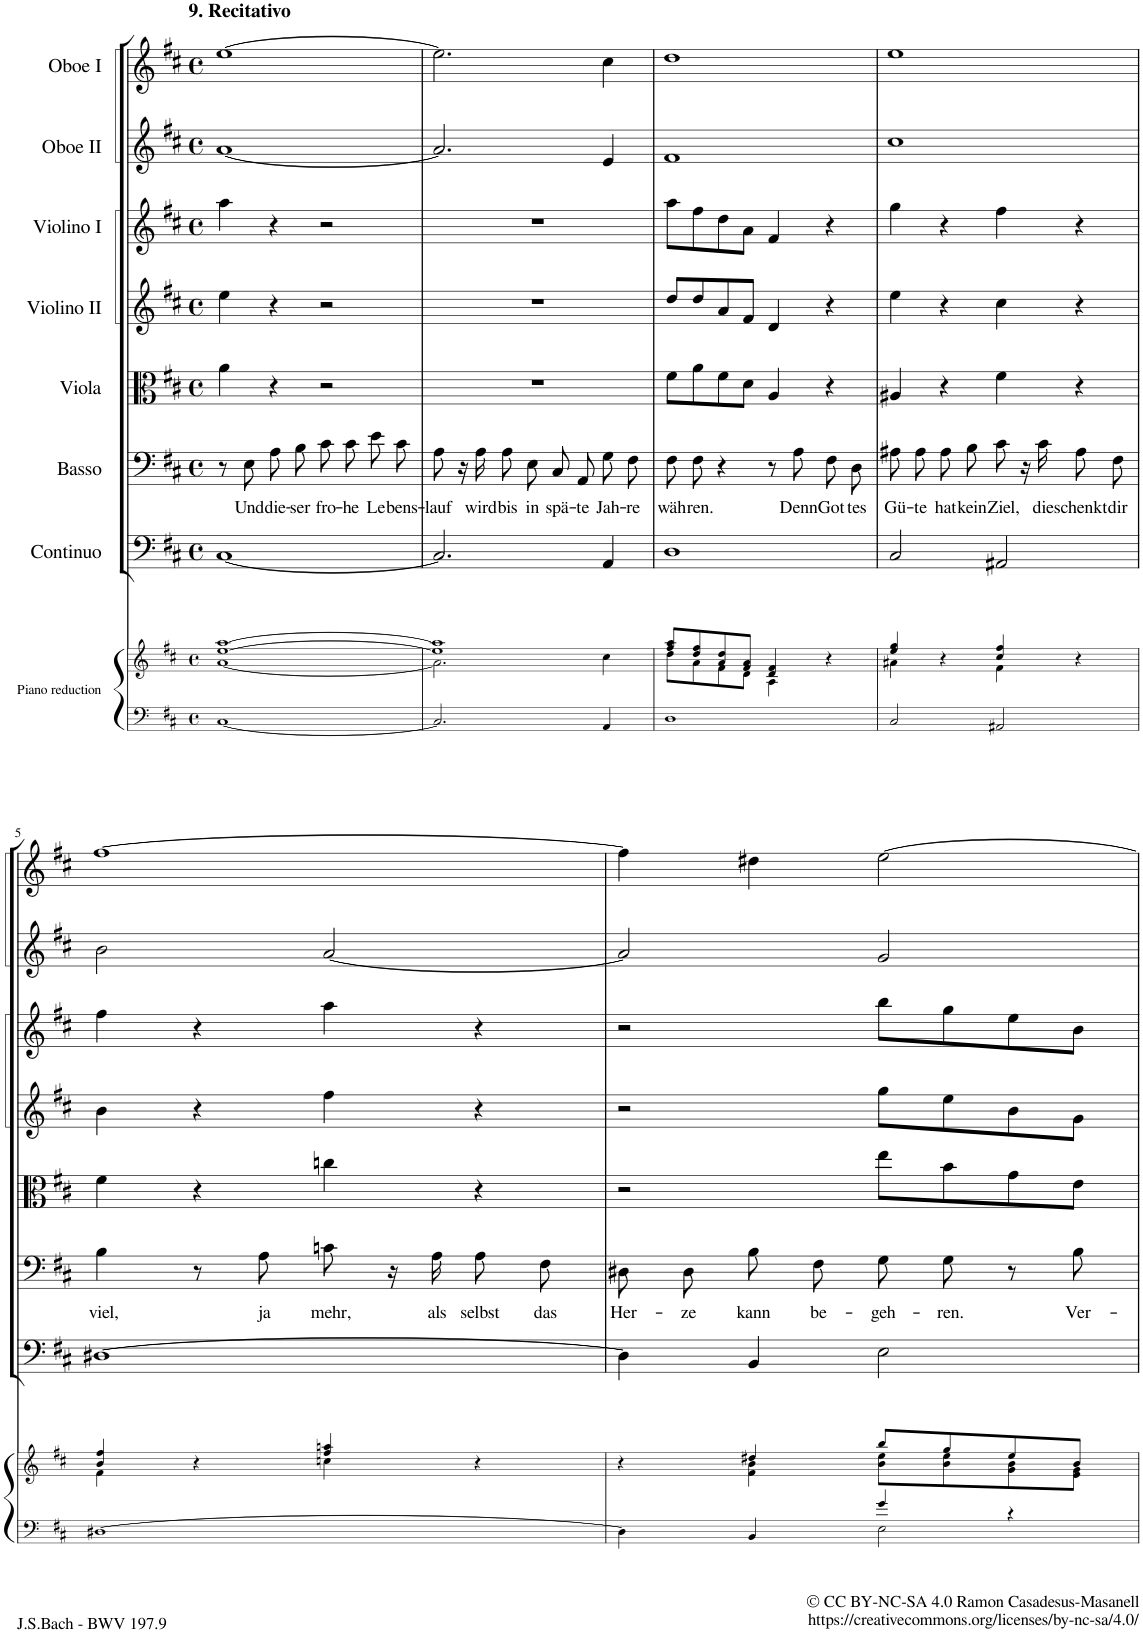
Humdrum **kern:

**kern	**kern	**kern	**kern	**text	**kern	**kern	**kern	**kern	**kern
*part8	*part8	*part7	*part6	*part6	*part5	*part4	*part3	*part2	*part1
*staff9	*staff8	*staff7	*staff6	*staff6	*staff5	*staff4	*staff3	*staff2	*staff1
*I"Piano reduction	*	*I"Continuo	*I"Basso	*	*I"Viola	*I"Violino II	*I"Violino I	*I"Oboe II	*I"Oboe I
*I'Pno	*	*	*	*	*I'Vla	*I'Vln	*I'Vln	*I'Ob	*I'Ob
*stria5	*stria5	*	*	*	*	*	*	*	*
*clefF4	*clefG2	*clefF4	*clefF4	*	*clefC3	*clefG2	*clefG2	*clefG2	*clefG2
*k[f#c#]	*k[f#c#]	*k[f#c#]	*k[f#c#]	*	*k[f#c#]	*k[f#c#]	*k[f#c#]	*k[f#c#]	*k[f#c#]
*M4/4	*M4/4	*M4/4	*M4/4	*	*M4/4	*M4/4	*M4/4	*M4/4	*M4/4
*met(c)	*met(c)	*met(c)	*met(c)	*	*met(c)	*met(c)	*met(c)	*met(c)	*met(c)
=1	=1	=1	=1	=1	=1	=1	=1	=1	=1
*	*^	*	*	*	*	*	*	*	*
!	!	!	!	!	!	!	!	!	!	!LO:TX:a:B:t=9. Recitativo
[1C#	[1ee [1aa	[1a	[1C#	8r	.	4a\	4ee\	4aa\	[1a	[1ee
!	!	!	!	!	!LO:LY:b	!	!	!	!	!
.	.	.	.	8E\	Und	.	.	.	.	.
!	!	!	!	!	!LO:LY:b	!	!	!	!	!
.	.	.	.	8A\L	die-	4r	4r	4r	.	.
!	!	!	!	!	!LO:LY:b	!	!	!	!	!
.	.	.	.	8B\J	-ser	.	.	.	.	.
!	!	!	!	!	!LO:LY:b	!	!	!	!	!
.	.	.	.	8c#\L	fro-	2r	2r	2r	.	.
!	!	!	!	!	!LO:LY:b	!	!	!	!	!
.	.	.	.	8c#\J	-he	.	.	.	.	.
!	!	!	!	!	!LO:LY:b	!	!	!	!	!
.	.	.	.	8e\L	Le-	.	.	.	.	.
!	!	!	!	!	!LO:LY:b	!	!	!	!	!
.	.	.	.	8c#\J	-bens-	.	.	.	.	.
=2	=2	=2	=2	=2	=2	=2	=2	=2	=2	=2
!	!	!	!	!	!LO:LY:b	!	!	!	!	!
2.C#/]	1ee] 1aa]	2.a\]	2.C#/]	8A\	-lauf	1r	1r	1r	2.a/]	2.ee\]
.	.	.	.	16r	.	.	.	.	.	.
!	!	!	!	!	!LO:LY:b	!	!	!	!	!
.	.	.	.	16A\	wird	.	.	.	.	.
!	!	!	!	!	!LO:LY:b	!	!	!	!	!
.	.	.	.	8A\L	bis	.	.	.	.	.
!	!	!	!	!	!LO:LY:b	!	!	!	!	!
.	.	.	.	8E\J	in	.	.	.	.	.
!	!	!	!	!	!LO:LY:b	!	!	!	!	!
.	.	.	.	8C#/L	spä-	.	.	.	.	.
!	!	!	!	!	!LO:LY:b	!	!	!	!	!
.	.	.	.	8AA/J	-te	.	.	.	.	.
!	!	!	!	!	!LO:LY:b	!	!	!	!	!
4AA/	.	4cc#\	4AA/	8G\L	Jah-	.	.	.	4e/	4cc#\
!	!	!	!	!	!LO:LY:b	!	!	!	!	!
.	.	.	.	8F#\J	-re	.	.	.	.	.
=3	=3	=3	=3	=3	=3	=3	=3	=3	=3	=3
!	!	!	!	!	!LO:LY:b	!	!	!	!	!
1D	8ff#/ 8aa/L	8dd\L	1D	8F#\L	wäh-	8f#\L	8dd/L	8aa\L	1f#	1dd
!	!	!	!	!	!LO:LY:b	!	!	!	!	!
.	8dd/ 8ff#/	8a\	.	8F#\J	-ren.	8a\	8dd/	8ff#\	.	.
.	8a/ 8dd/	8f#\	.	4r	.	8f#\	8a/	8dd\	.	.
.	8f#/ 8a/J	8d\J	.	.	.	8d\J	8f#/J	8a\J	.	.
.	4d/ 4f#/	4A\	.	8r	.	4A/	4d/	4f#/	.	.
!	!	!	!	!	!LO:LY:b	!	!	!	!	!
.	.	.	.	8A\	Denn	.	.	.	.	.
!	!	!	!	!	!LO:LY:b	!	!	!	!	!
.	4r	4ryy	.	8F#\L	Got-	4r	4r	4r	.	.
!	!	!	!	!	!LO:LY:b	!	!	!	!	!
.	.	.	.	8D\J	-tes	.	.	.	.	.
=4	=4	=4	=4	=4	=4	=4	=4	=4	=4	=4
!	!	!	!	!	!LO:LY:b	!	!	!	!	!
2C#/	4ee/ 4gg/	4a#X\	2C#/	8A#X\L	Gü-	4A#X/	4ee\	4gg\	1cc#	1ee
!	!	!	!	!	!LO:LY:b	!	!	!	!	!
.	.	.	.	8A#\J	-te	.	.	.	.	.
!	!	!	!	!	!LO:LY:b	!	!	!	!	!
.	4r	4ryy	.	8A#\L	hat	4r	4r	4r	.	.
!	!	!	!	!	!LO:LY:b	!	!	!	!	!
.	.	.	.	8B\J	kein	.	.	.	.	.
!	!	!	!	!	!LO:LY:b	!	!	!	!	!
2AA#X/	4cc#/ 4ff#/	4f#\	2AA#X/	8c#\	Ziel,	4f#\	4cc#\	4ff#\	.	.
.	.	.	.	16r	.	.	.	.	.	.
!	!	!	!	!	!LO:LY:b	!	!	!	!	!
.	.	.	.	16c#\	die	.	.	.	.	.
!	!	!	!	!	!LO:LY:b	!	!	!	!	!
.	4r	4ryy	.	8A#\L	schenkt	4r	4r	4r	.	.
!	!	!	!	!	!LO:LY:b	!	!	!	!	!
.	.	.	.	8F#\J	dir	.	.	.	.	.
!!LO:LB:g=z
=5	=5	=5	=5	=5	=5	=5	=5	=5	=5	=5
!	!	!	!	!	!LO:LY:b	!	!	!	!	!
[>1D#X	4b/ 4ff#/	4f#\	[1D#X	4B\	viel,	4f#\	4b\	4ff#\	2b\	[1ff#
.	4r	4ryy	.	8r	.	4r	4r	4r	.	.
!	!	!	!	!	!LO:LY:b	!	!	!	!	!
.	.	.	.	8A\	ja	.	.	.	.	.
!	!	!	!	!	!LO:LY:b	!	!	!	!	!
.	4ff#/ 4aan/	4ccn\	.	8cn\	mehr,	4ccn\	4ff#\	4aa\	[2a/	.
.	.	.	.	16r	.	.	.	.	.	.
!	!	!	!	!	!LO:LY:b	!	!	!	!	!
.	.	.	.	16A\	als	.	.	.	.	.
!	!	!	!	!	!LO:LY:b	!	!	!	!	!
.	4r	4ryy	.	8A\L	selbst	4r	4r	4r	.	.
!	!	!	!	!	!LO:LY:b	!	!	!	!	!
.	.	.	.	8F#\J	das	.	.	.	.	.
=6	=6	=6	=6	=6	=6	=6	=6	=6	=6	=6
*^	*	*	*	*	*	*	*	*	*	*
!	!	!	!	!	!	!LO:LY:b	!	!	!	!	!
4ryy	4D#\]	4r	4ryy	4D#\]	8D#X\L	Her-	2r	2r	2r	2a/]	4ff#\]
!	!	!	!	!	!	!LO:LY:b	!	!	!	!	!
.	.	.	.	.	8D#\J	-ze	.	.	.	.	.
!	!	!	!	!	!	!LO:LY:b	!	!	!	!	!
4ryy	4BB/	4dd#X/	4f#\ 4b\	4BB/	8B\L	kann	.	.	.	.	4dd#X\
!	!	!	!	!	!	!LO:LY:b	!	!	!	!	!
.	.	.	.	.	8F#\J	be-	.	.	.	.	.
!	!	!	!	!	!	!LO:LY:b	!	!	!	!	!
4g/	2E\	8bb/L	8b\ 8ee\L	2E\	8G\L	-geh-	8ee\L	8gg\L	8bb\L	2g/	[2ee\
!	!	!	!	!	!	!LO:LY:b	!	!	!	!	!
.	.	8gg/	8b\ 8ee\	.	8G\J	-ren.	8b\	8ee\	8gg\	.	.
4r	.	8ee/	8g\ 8b\	.	8r	.	8g\	8b\	8ee\	.	.
!	!	!	!	!	!	!LO:LY:b	!	!	!	!	!
.	.	8b/J	8e\ 8g\J	.	8B\	Ver-	8e\J	8g\J	8b\J	.	.
*v	*v	*	*	*	*	*	*	*	*	*	*
*	*v	*v	*	*	*	*	*	*	*	*
=	=	=	=	=	=	=	=	=	=
*-	*-	*-	*-	*-	*-	*-	*-	*-	*-
